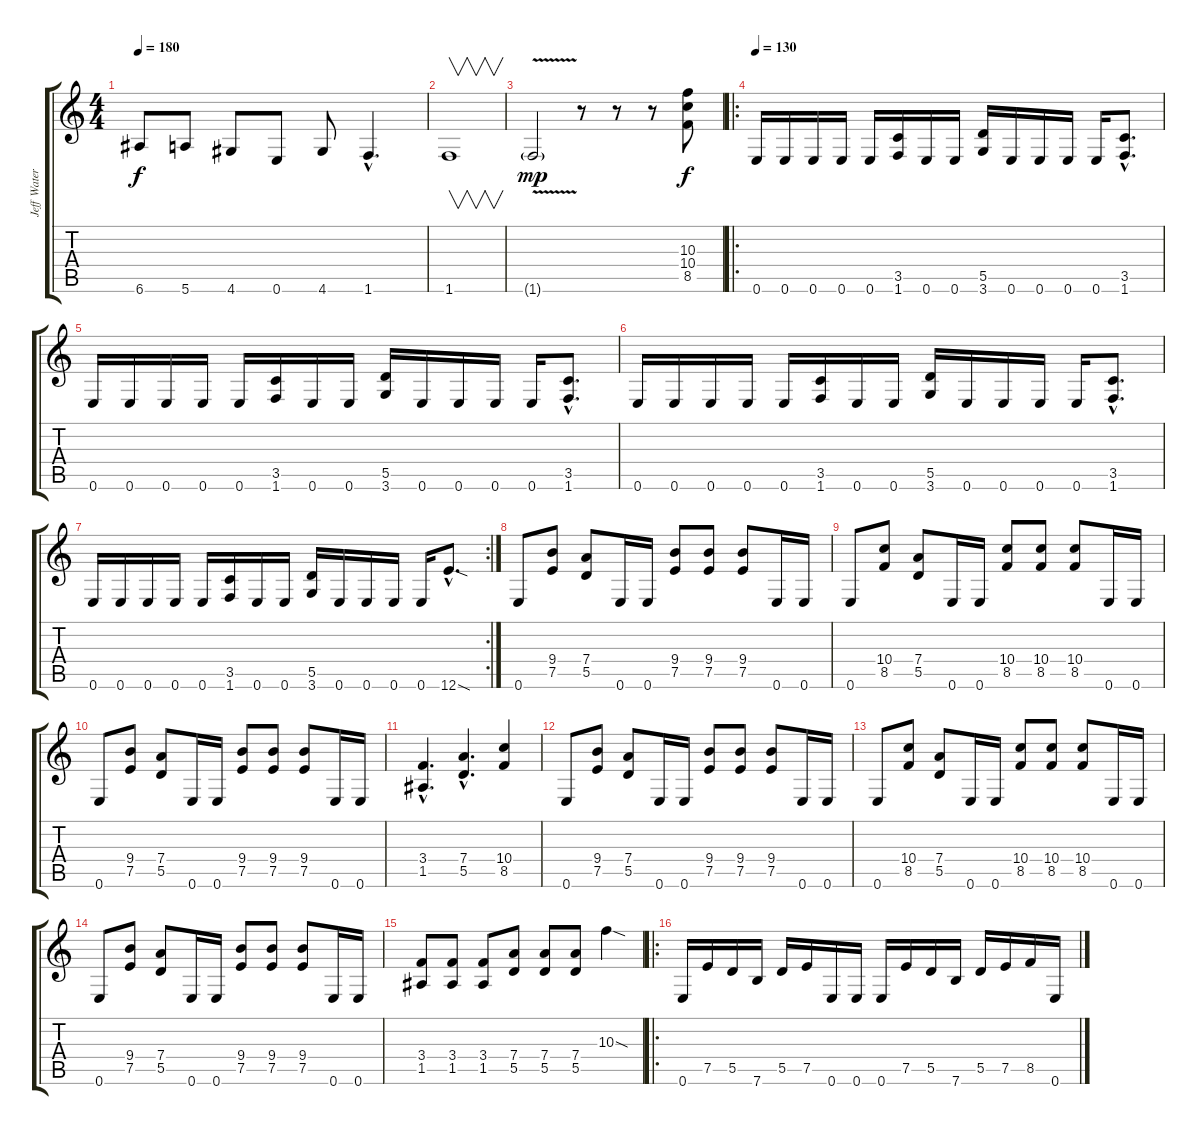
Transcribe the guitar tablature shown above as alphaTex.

\track ("Jeff Waters" "Jeff Water") {instrument distortionguitar}
\staff {score tabs}
\tuning (E4 B3 G3 D3 A2 E2) {hide}
\ts (4 4)
\tempo 180
\clef g2
\ks c
6.6.8{dy f} 5.6.8 4.6.8 0.6.8 4.6.8 1.6{hac}.4{d} |
1.6.1{v} |
1.6{v g}.2{dy mp} r.8 r.8 r.8 (10.3 10.4 8.5).8{dy f} |
\ro
\tempo 130
0.6.16 0.6.16 0.6.16 0.6.16 0.6.16 (3.5 1.6).16 0.6.16 0.6.16 (5.5 3.6).16 0.6.16 0.6.16 0.6.16 0.6.16 (3.5{hac} 1.6{hac}).8{d} |
0.6.16 0.6.16 0.6.16 0.6.16 0.6.16 (3.5 1.6).16 0.6.16 0.6.16 (5.5 3.6).16 0.6.16 0.6.16 0.6.16 0.6.16 (3.5{hac} 1.6{hac}).8{d} |
0.6.16 0.6.16 0.6.16 0.6.16 0.6.16 (3.5 1.6).16 0.6.16 0.6.16 (5.5 3.6).16 0.6.16 0.6.16 0.6.16 0.6.16 (3.5{hac} 1.6{hac}).8{d} |
\rc 2
0.6.16 0.6.16 0.6.16 0.6.16 0.6.16 (3.5 1.6).16 0.6.16 0.6.16 (5.5 3.6).16 0.6.16 0.6.16 0.6.16 0.6.16 12.6{sod hac}.8{d} |
0.6.8 (9.4 7.5).8 (7.4 5.5).8 0.6.16 0.6.16 (9.4 7.5).8 (9.4 7.5).8 (9.4 7.5).8 0.6.16 0.6.16 |
0.6.8 (10.4 8.5).8 (7.4 5.5).8 0.6.16 0.6.16 (10.4 8.5).8 (10.4 8.5).8 (10.4 8.5).8 0.6.16 0.6.16 |
0.6.8 (9.4 7.5).8 (7.4 5.5).8 0.6.16 0.6.16 (9.4 7.5).8 (9.4 7.5).8 (9.4 7.5).8 0.6.16 0.6.16 |
(3.4{hac} 1.5{hac}).4{d} (7.4{hac} 5.5{hac}).4{d} (10.4 8.5).4 |
0.6.8 (9.4 7.5).8 (7.4 5.5).8 0.6.16 0.6.16 (9.4 7.5).8 (9.4 7.5).8 (9.4 7.5).8 0.6.16 0.6.16 |
0.6.8 (10.4 8.5).8 (7.4 5.5).8 0.6.16 0.6.16 (10.4 8.5).8 (10.4 8.5).8 (10.4 8.5).8 0.6.16 0.6.16 |
0.6.8 (9.4 7.5).8 (7.4 5.5).8 0.6.16 0.6.16 (9.4 7.5).8 (9.4 7.5).8 (9.4 7.5).8 0.6.16 0.6.16 |
(3.4 1.5).8 (3.4 1.5).8 (3.4 1.5).8 (7.4 5.5).8 (7.4 5.5).8 (7.4 5.5).8 10.3{sod}.4 |
\ro
0.6.16 7.5.16 5.5.16 7.6.16 5.5.16 7.5.16 0.6.16 0.6.16 0.6.16 7.5.16 5.5.16 7.6.16 5.5.16 7.5.16 8.5.16 0.6.16
